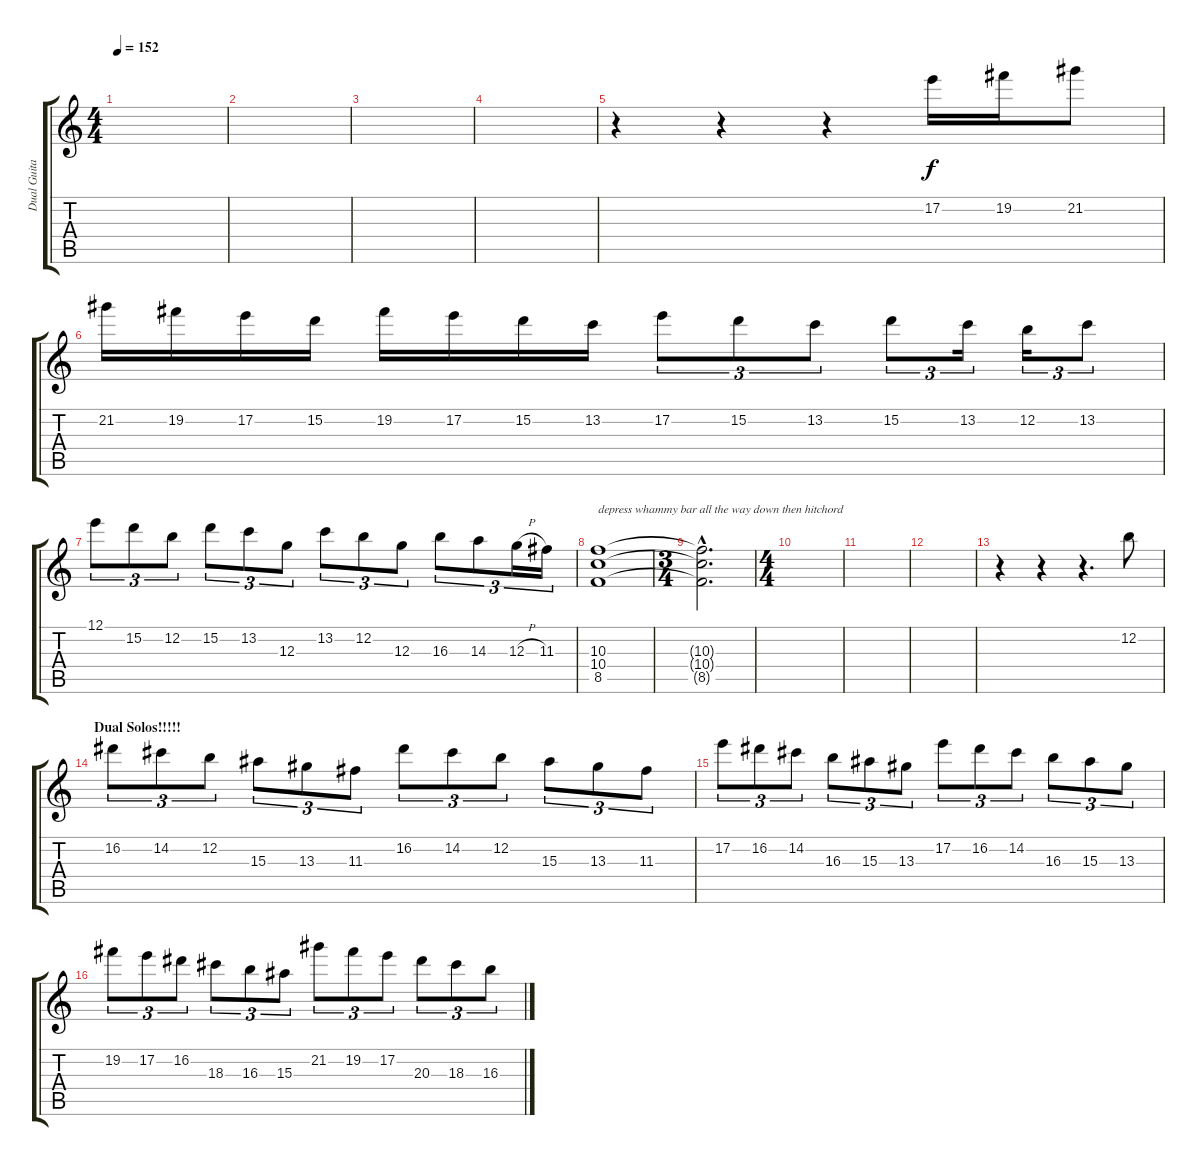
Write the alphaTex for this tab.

\track ("Dual Guitar" "Dual Guita") {instrument distortionguitar}
\staff {score tabs}
\tuning (E4 B3 G3 D3 A2 E2) {hide}
\ts (4 4)
\tempo 152
\clef g2
\ks c
|
|
|
|
r.4 r.4 r.4 17.2.16 19.2.16 21.2.8 |
21.2.16 19.2.16 17.2.16 15.2.16 19.2.16 17.2.16 15.2.16 13.2.16 17.2.8{tu (3 2)} 15.2.8{tu (3 2)} 13.2.8{tu (3 2)} 15.2.8{tu (3 2)} 13.2.16{tu (3 2)} 12.2.16{tu (3 2)} 13.2.8{tu (3 2)} |
12.1.8{tu (3 2)} 15.2.8{tu (3 2)} 12.2.8{tu (3 2)} 15.2.8{tu (3 2)} 13.2.8{tu (3 2)} 12.3.8{tu (3 2)} 13.2.8{tu (3 2)} 12.2.8{tu (3 2)} 12.3.8{tu (3 2)} 16.3.8{tu (3 2)} 14.3.8{tu (3 2)} 12.3{h}.16{tu (3 2)} 11.3.16{tu (3 2)} |
(10.3 10.4 8.5).1{txt "depress whammy bar all the way down then hitchord"} |
\ts (3 4)
(10.3{hac t} 10.4{hac t} 8.5{hac t}).2{d} |
\ts (4 4)
|
|
|
r.4 r.4 r.4{d} 12.2.8 |
\section ("" "Dual Solos!!!!!")
16.2.8{tu (3 2)} 14.2.8{tu (3 2)} 12.2.8{tu (3 2)} 15.3.8{tu (3 2)} 13.3.8{tu (3 2)} 11.3.8{tu (3 2)} 16.2.8{tu (3 2)} 14.2.8{tu (3 2)} 12.2.8{tu (3 2)} 15.3.8{tu (3 2)} 13.3.8{tu (3 2)} 11.3.8{tu (3 2)} |
17.2.8{tu (3 2)} 16.2.8{tu (3 2)} 14.2.8{tu (3 2)} 16.3.8{tu (3 2)} 15.3.8{tu (3 2)} 13.3.8{tu (3 2)} 17.2.8{tu (3 2)} 16.2.8{tu (3 2)} 14.2.8{tu (3 2)} 16.3.8{tu (3 2)} 15.3.8{tu (3 2)} 13.3.8{tu (3 2)} |
19.2.8{tu (3 2)} 17.2.8{tu (3 2)} 16.2.8{tu (3 2)} 18.3.8{tu (3 2)} 16.3.8{tu (3 2)} 15.3.8{tu (3 2)} 21.2.8{tu (3 2)} 19.2.8{tu (3 2)} 17.2.8{tu (3 2)} 20.3.8{tu (3 2)} 18.3.8{tu (3 2)} 16.3.8{tu (3 2)}
